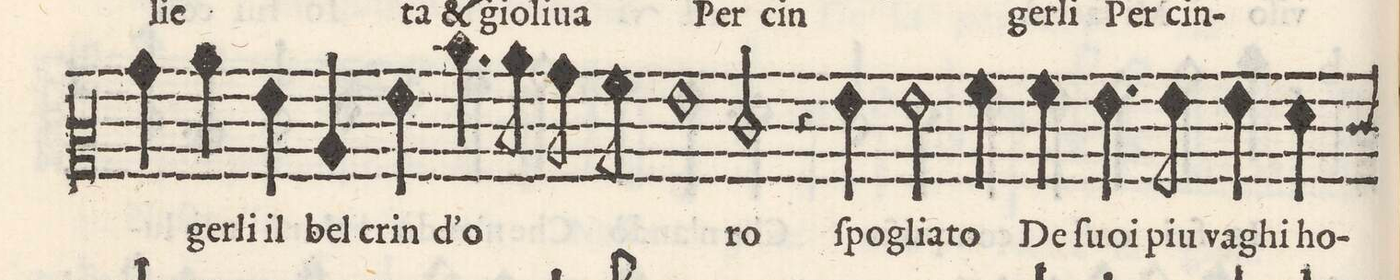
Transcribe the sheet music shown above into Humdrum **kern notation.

**kern	**text
*I"Alto	*
*clefC2	*
*k[]	*
*M2/1	*
4b\	.
4cc\	-ger-
4g\	-li il
4c/	bel
=21-	=21-
4g\	crin-
4.dd\	-d'o-
8cc\	.
8b\	.
8a\	.
1g	.
=22-	=22-
2e/	-ro
4r	.
4g\	ſpo-
2g\	-glia-
4a\	-to
4a\	De
=23-	=23-
4.g\	fuoi
8g\	piu
4g\	va-
4f\	-ghi
*-	*-
